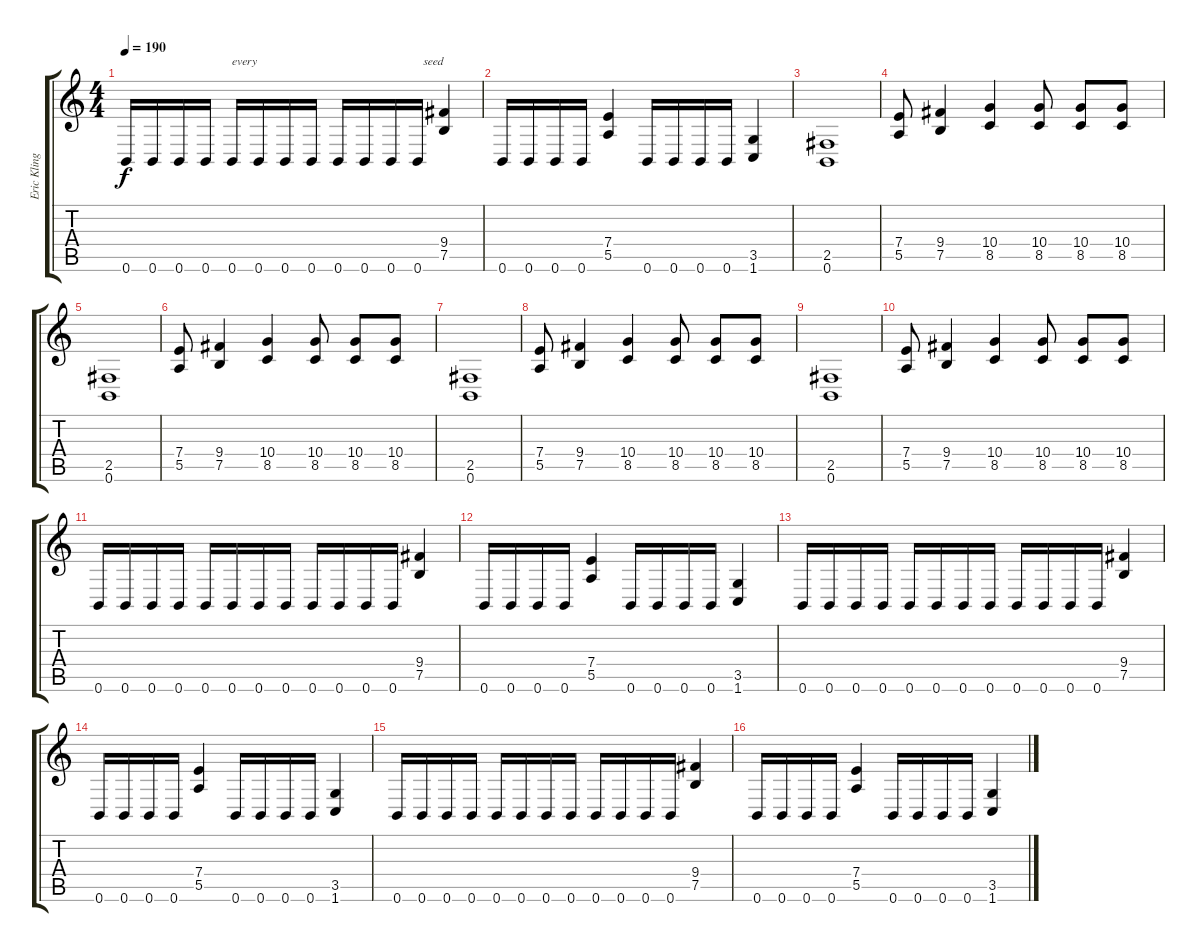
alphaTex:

\track ("Eric Klinger (rythm guitar)" "Eric Kling") {instrument distortionguitar}
\staff {score tabs}
\tuning (B3 Gb3 D3 A2 E2 B1) {hide}
\ts (4 4)
\tempo 190
\clef g2
\ks c
0.6.16{dy f} 0.6.16 0.6.16 0.6.16 0.6.16{txt "every"} 0.6.16 0.6.16 0.6.16 0.6.16 0.6.16 0.6.16 0.6.16{txt "  seed"} (9.4 7.5).4 |
0.6.16 0.6.16 0.6.16 0.6.16 (7.4 5.5).4 0.6.16 0.6.16 0.6.16 0.6.16 (3.5 1.6).4 |
(2.5 0.6).1 |
(7.4 5.5).8 (9.4 7.5).4 (10.4 8.5).4 (10.4 8.5).8 (10.4 8.5).8 (10.4 8.5).8 |
(2.5 0.6).1 |
(7.4 5.5).8 (9.4 7.5).4 (10.4 8.5).4 (10.4 8.5).8 (10.4 8.5).8 (10.4 8.5).8 |
(2.5 0.6).1 |
(7.4 5.5).8 (9.4 7.5).4 (10.4 8.5).4 (10.4 8.5).8 (10.4 8.5).8 (10.4 8.5).8 |
(2.5 0.6).1 |
(7.4 5.5).8 (9.4 7.5).4 (10.4 8.5).4 (10.4 8.5).8 (10.4 8.5).8 (10.4 8.5).8 |
0.6.16 0.6.16 0.6.16 0.6.16 0.6.16 0.6.16 0.6.16 0.6.16 0.6.16 0.6.16 0.6.16 0.6.16 (9.4 7.5).4 |
0.6.16 0.6.16 0.6.16 0.6.16 (7.4 5.5).4 0.6.16 0.6.16 0.6.16 0.6.16 (3.5 1.6).4 |
0.6.16 0.6.16 0.6.16 0.6.16 0.6.16 0.6.16 0.6.16 0.6.16 0.6.16 0.6.16 0.6.16 0.6.16 (9.4 7.5).4 |
0.6.16 0.6.16 0.6.16 0.6.16 (7.4 5.5).4 0.6.16 0.6.16 0.6.16 0.6.16 (3.5 1.6).4 |
0.6.16 0.6.16 0.6.16 0.6.16 0.6.16 0.6.16 0.6.16 0.6.16 0.6.16 0.6.16 0.6.16 0.6.16 (9.4 7.5).4 |
0.6.16 0.6.16 0.6.16 0.6.16 (7.4 5.5).4 0.6.16 0.6.16 0.6.16 0.6.16 (3.5 1.6).4
